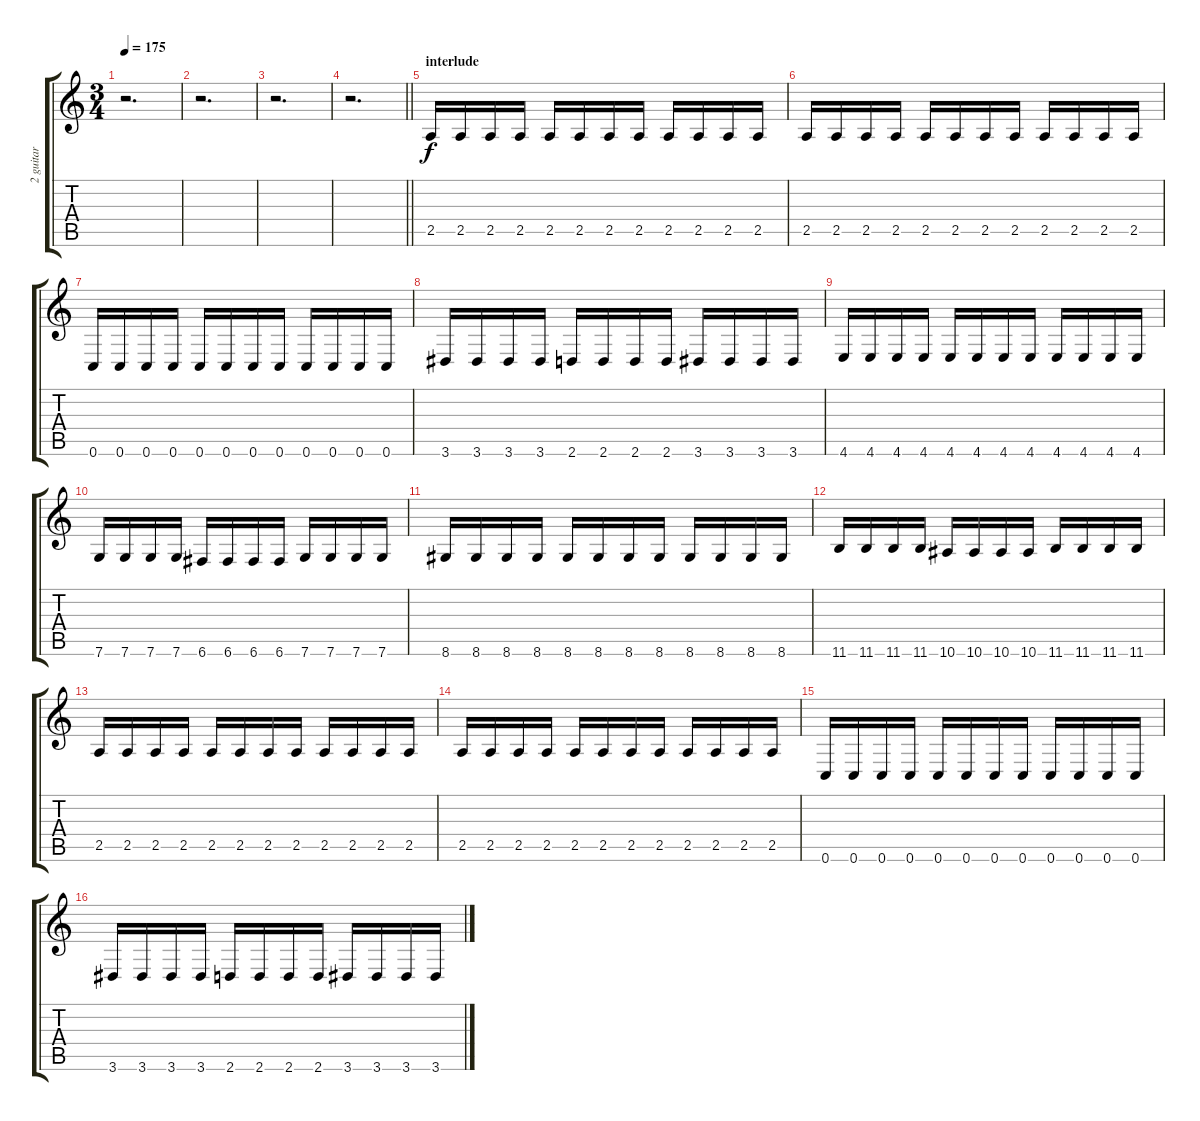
\track ("2 guitar" "2 guitar") {instrument distortionguitar}
\staff {score tabs}
\tuning (D4 A3 F3 C3 G2 C2) {hide}
\ts (3 4)
\tempo 175
\clef g2
\ks c
r.2{d dy f} |
r.2{d} |
r.2{d} |
\barLineRight lightlight
r.2{d} |
\section ("" "interlude")
2.5.16 2.5.16 2.5.16 2.5.16 2.5.16 2.5.16 2.5.16 2.5.16 2.5.16 2.5.16 2.5.16 2.5.16 |
2.5.16 2.5.16 2.5.16 2.5.16 2.5.16 2.5.16 2.5.16 2.5.16 2.5.16 2.5.16 2.5.16 2.5.16 |
0.6.16 0.6.16 0.6.16 0.6.16 0.6.16 0.6.16 0.6.16 0.6.16 0.6.16 0.6.16 0.6.16 0.6.16 |
3.6.16 3.6.16 3.6.16 3.6.16 2.6.16 2.6.16 2.6.16 2.6.16 3.6.16 3.6.16 3.6.16 3.6.16 |
4.6.16 4.6.16 4.6.16 4.6.16 4.6.16 4.6.16 4.6.16 4.6.16 4.6.16 4.6.16 4.6.16 4.6.16 |
7.6.16 7.6.16 7.6.16 7.6.16 6.6.16 6.6.16 6.6.16 6.6.16 7.6.16 7.6.16 7.6.16 7.6.16 |
8.6.16 8.6.16 8.6.16 8.6.16 8.6.16 8.6.16 8.6.16 8.6.16 8.6.16 8.6.16 8.6.16 8.6.16 |
11.6.16 11.6.16 11.6.16 11.6.16 10.6.16 10.6.16 10.6.16 10.6.16 11.6.16 11.6.16 11.6.16 11.6.16 |
2.5.16 2.5.16 2.5.16 2.5.16 2.5.16 2.5.16 2.5.16 2.5.16 2.5.16 2.5.16 2.5.16 2.5.16 |
2.5.16 2.5.16 2.5.16 2.5.16 2.5.16 2.5.16 2.5.16 2.5.16 2.5.16 2.5.16 2.5.16 2.5.16 |
0.6.16 0.6.16 0.6.16 0.6.16 0.6.16 0.6.16 0.6.16 0.6.16 0.6.16 0.6.16 0.6.16 0.6.16 |
3.6.16 3.6.16 3.6.16 3.6.16 2.6.16 2.6.16 2.6.16 2.6.16 3.6.16 3.6.16 3.6.16 3.6.16
